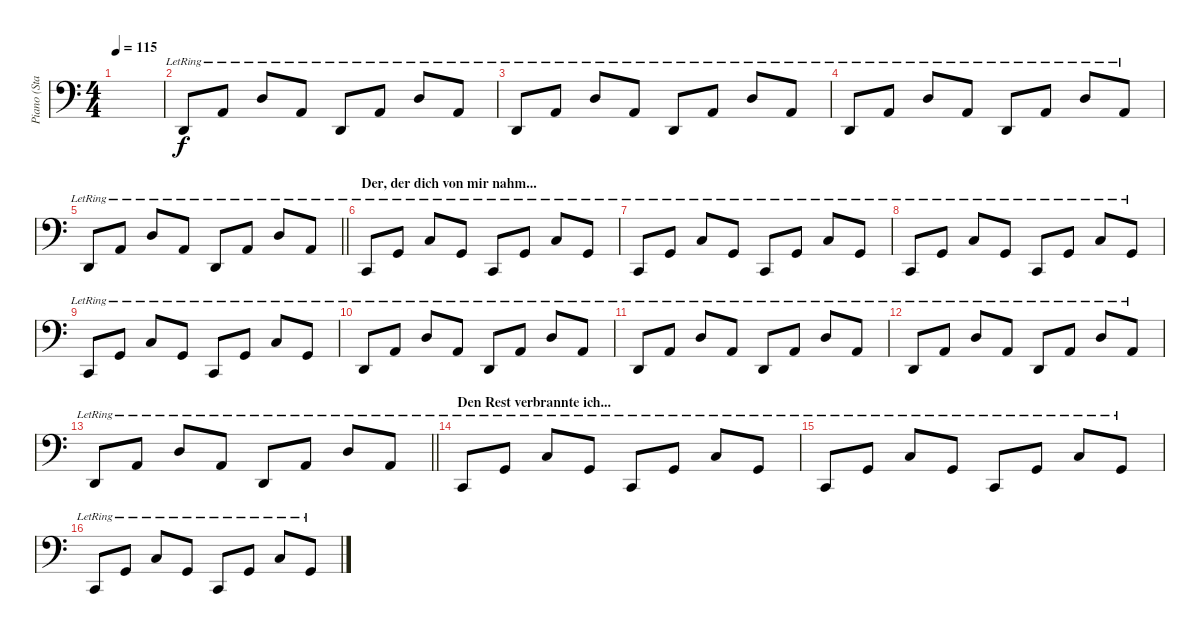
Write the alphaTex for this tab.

\track ("Piano (Staff 2)" "Piano (Sta") {instrument electricgrandpiano}
\staff {score}
\tuning (E4 B3 G3 D3 A2 E2 B1) {hide}
\ts (4 4)
\tempo 115
\clef f4
\ks c
|
3.7{lr}.8 0.5{lr}.8 0.4{lr}.8 0.5{lr}.8 3.7{lr}.8 0.5{lr}.8 0.4{lr}.8 0.5{lr}.8 |
3.7{lr}.8 0.5{lr}.8 0.4{lr}.8 0.5{lr}.8 3.7{lr}.8 0.5{lr}.8 0.4{lr}.8 0.5{lr}.8 |
3.7{lr}.8 0.5{lr}.8 0.4{lr}.8 0.5{lr}.8 3.7{lr}.8 0.5{lr}.8 0.4{lr}.8 0.5{lr}.8 |
\barLineRight lightlight
3.7{lr}.8 0.5{lr}.8 0.4{lr}.8 0.5{lr}.8 3.7{lr}.8 0.5{lr}.8 0.4{lr}.8 0.5{lr}.8 |
\section ("" "Der, der dich von mir nahm...")
1.7{lr}.8 3.6{lr}.8 3.5{lr}.8 3.6{lr}.8 1.7{lr}.8 3.6{lr}.8 3.5{lr}.8 3.6{lr}.8 |
1.7{lr}.8 3.6{lr}.8 3.5{lr}.8 3.6{lr}.8 1.7{lr}.8 3.6{lr}.8 3.5{lr}.8 3.6{lr}.8 |
1.7{lr}.8 3.6{lr}.8 3.5{lr}.8 3.6{lr}.8 1.7{lr}.8 3.6{lr}.8 3.5{lr}.8 3.6{lr}.8 |
1.7{lr}.8 3.6{lr}.8 3.5{lr}.8 3.6{lr}.8 1.7{lr}.8 3.6{lr}.8 3.5{lr}.8 3.6{lr}.8 |
3.7{lr}.8 0.5{lr}.8 0.4{lr}.8 0.5{lr}.8 3.7{lr}.8 0.5{lr}.8 0.4{lr}.8 0.5{lr}.8 |
3.7{lr}.8 0.5{lr}.8 0.4{lr}.8 0.5{lr}.8 3.7{lr}.8 0.5{lr}.8 0.4{lr}.8 0.5{lr}.8 |
3.7{lr}.8 0.5{lr}.8 0.4{lr}.8 0.5{lr}.8 3.7{lr}.8 0.5{lr}.8 0.4{lr}.8 0.5{lr}.8 |
\barLineRight lightlight
3.7{lr}.8 0.5{lr}.8 0.4{lr}.8 0.5{lr}.8 3.7{lr}.8 0.5{lr}.8 0.4{lr}.8 0.5{lr}.8 |
\section ("" "Den Rest verbrannte ich...")
1.7{lr}.8 3.6{lr}.8 3.5{lr}.8 3.6{lr}.8 1.7{lr}.8 3.6{lr}.8 3.5{lr}.8 3.6{lr}.8 |
1.7{lr}.8 3.6{lr}.8 3.5{lr}.8 3.6{lr}.8 1.7{lr}.8 3.6{lr}.8 3.5{lr}.8 3.6{lr}.8 |
1.7{lr}.8 3.6{lr}.8 3.5{lr}.8 3.6{lr}.8 1.7{lr}.8 3.6{lr}.8 3.5{lr}.8 3.6{lr}.8
